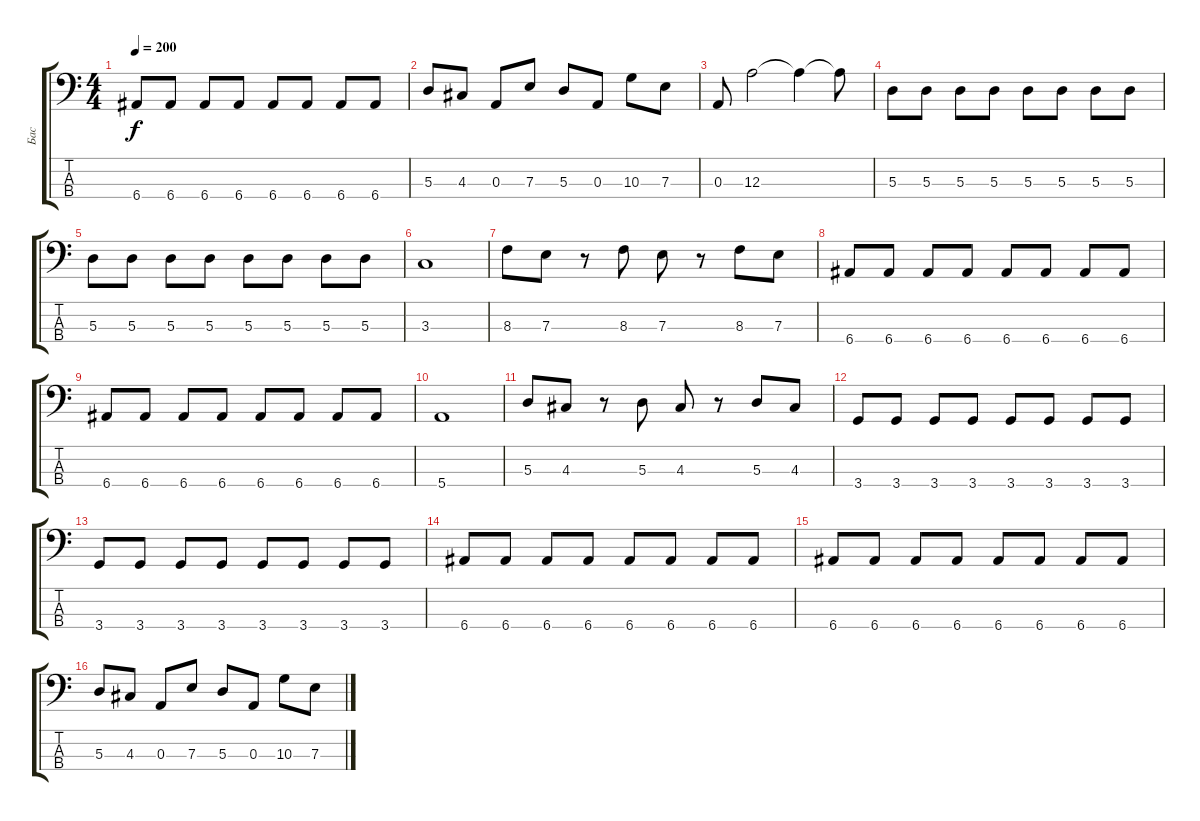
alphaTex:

\track ("Бас" "Бас") {instrument electricbassfinger}
\staff {score tabs}
\tuning (G2 D2 A1 E1) {hide}
\ts (4 4)
\tempo 200
\clef f4
\ks c
6.4.8{dy f} 6.4.8 6.4.8 6.4.8 6.4.8 6.4.8 6.4.8 6.4.8 |
5.3.8 4.3.8 0.3.8 7.3.8 5.3.8 0.3.8 10.3.8 7.3.8 |
0.3.8 12.3.2 12.3{t}.4 12.3{t}.8 |
5.3.8 5.3.8 5.3.8 5.3.8 5.3.8 5.3.8 5.3.8 5.3.8 |
5.3.8 5.3.8 5.3.8 5.3.8 5.3.8 5.3.8 5.3.8 5.3.8 |
3.3.1 |
8.3.8 7.3.8 r.8 8.3.8 7.3.8 r.8 8.3.8 7.3.8 |
6.4.8 6.4.8 6.4.8 6.4.8 6.4.8 6.4.8 6.4.8 6.4.8 |
6.4.8 6.4.8 6.4.8 6.4.8 6.4.8 6.4.8 6.4.8 6.4.8 |
5.4.1 |
5.3.8 4.3.8 r.8 5.3.8 4.3.8 r.8 5.3.8 4.3.8 |
3.4.8 3.4.8 3.4.8 3.4.8 3.4.8 3.4.8 3.4.8 3.4.8 |
3.4.8 3.4.8 3.4.8 3.4.8 3.4.8 3.4.8 3.4.8 3.4.8 |
6.4.8 6.4.8 6.4.8 6.4.8 6.4.8 6.4.8 6.4.8 6.4.8 |
6.4.8 6.4.8 6.4.8 6.4.8 6.4.8 6.4.8 6.4.8 6.4.8 |
5.3.8 4.3.8 0.3.8 7.3.8 5.3.8 0.3.8 10.3.8 7.3.8
